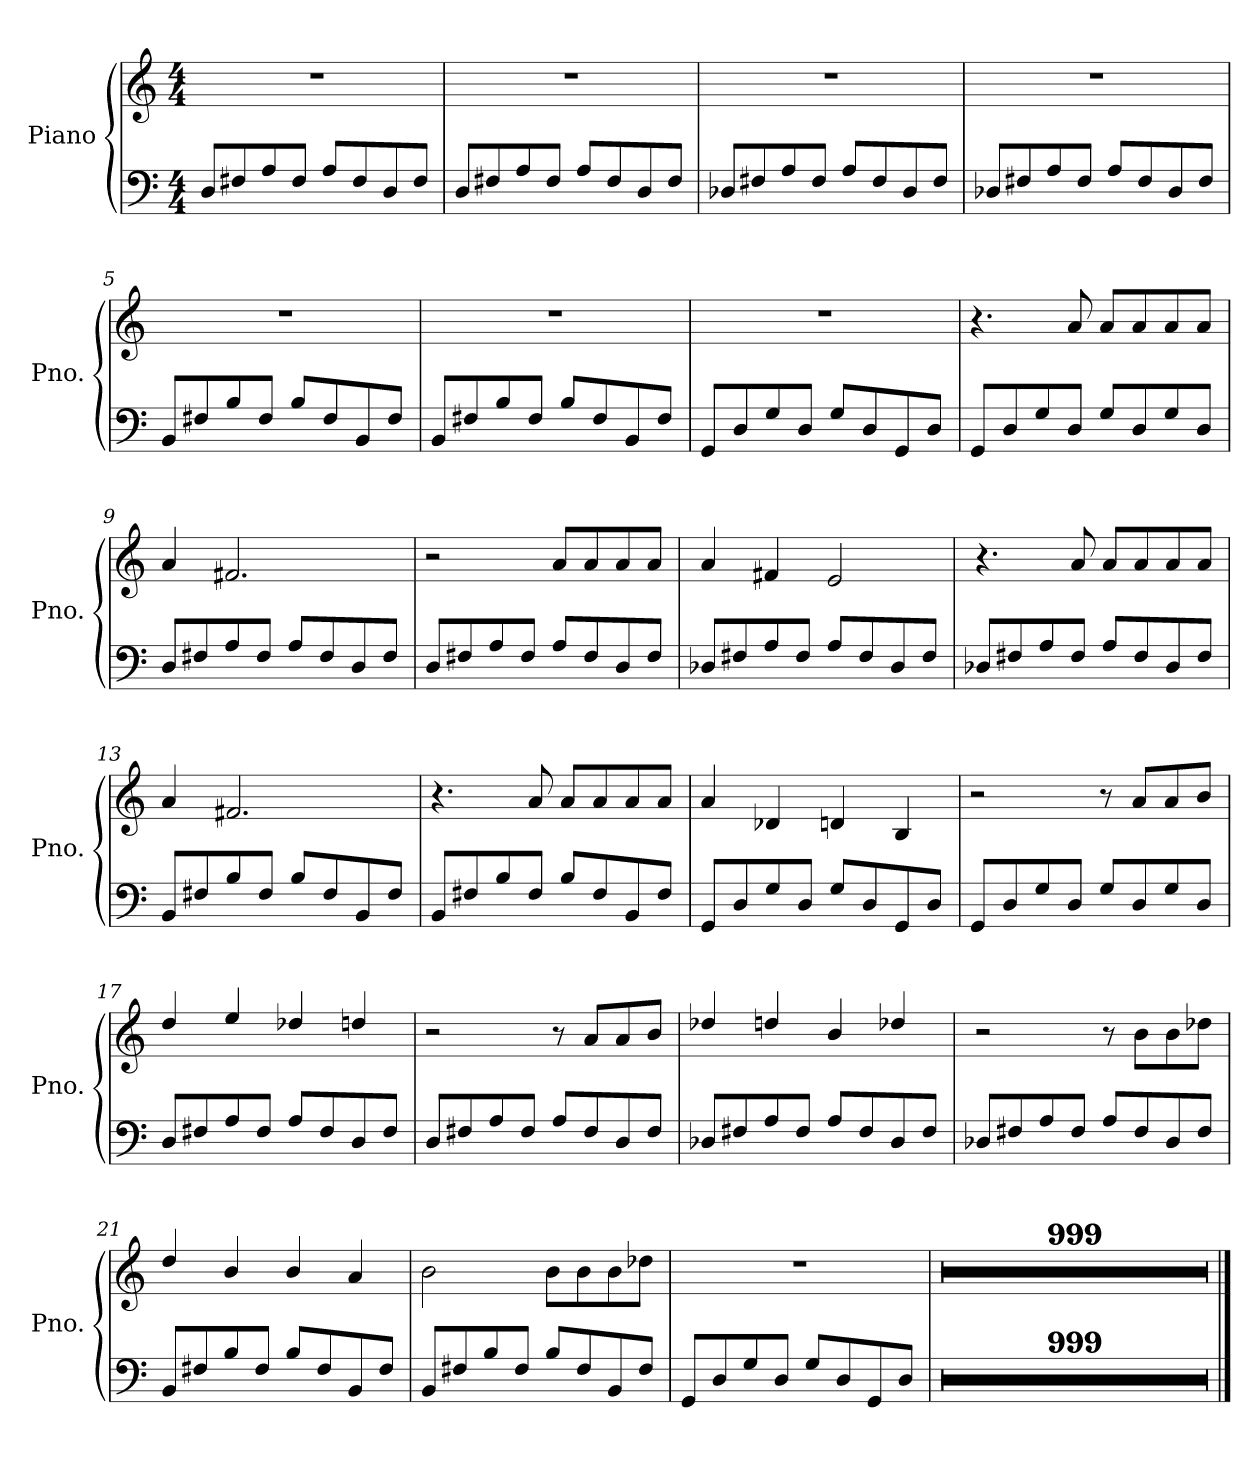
**kern	**kern
*part1	*part1
*staff2	*staff1
*I"Piano	*
*I'Pno.	*
*clefF4	*clefG2
*k[]	*k[]
*M4/4	*M4/4
=1	=1
8D/L	1r
8F#X/	.
8A/	.
8F#/J	.
8A/L	.
8F#/	.
8D/	.
8F#/J	.
=2	=2
8D/L	1r
8F#X/	.
8A/	.
8F#/J	.
8A/L	.
8F#/	.
8D/	.
8F#/J	.
=3	=3
8D-X/L	1r
8F#X/	.
8A/	.
8F#/J	.
8A/L	.
8F#/	.
8D-/	.
8F#/J	.
=4	=4
8D-X/L	1r
8F#X/	.
8A/	.
8F#/J	.
8A/L	.
8F#/	.
8D-/	.
8F#/J	.
!!LO:LB:g=z
=5	=5
8BB/L	1r
8F#X/	.
8B/	.
8F#/J	.
8B/L	.
8F#/	.
8BB/	.
8F#/J	.
=6	=6
8BB/L	1r
8F#X/	.
8B/	.
8F#/J	.
8B/L	.
8F#/	.
8BB/	.
8F#/J	.
=7	=7
8GG/L	1r
8D/	.
8G/	.
8D/J	.
8G/L	.
8D/	.
8GG/	.
8D/J	.
=8	=8
8GG/L	4.r
8D/	.
8G/	.
8D/J	8a/
8G/L	8a/L
8D/	8a/
8G/	8a/
8D/J	8a/J
=9	=9
8D/L	4a/
8F#X/	.
8A/	2.f#X/
8F#/J	.
8A/L	.
8F#/	.
8D/	.
8F#/J	.
!!LO:LB:g=z
=10	=10
8D/L	2r
8F#X/	.
8A/	.
8F#/J	.
8A/L	8a/L
8F#/	8a/
8D/	8a/
8F#/J	8a/J
=11	=11
8D-X/L	4a/
8F#X/	.
8A/	4f#X/
8F#/J	.
8A/L	2e/
8F#/	.
8D-/	.
8F#/J	.
=12	=12
8D-X/L	4.r
8F#X/	.
8A/	.
8F#/J	8a/
8A/L	8a/L
8F#/	8a/
8D-/	8a/
8F#/J	8a/J
=13	=13
8BB/L	4a/
8F#X/	.
8B/	2.f#X/
8F#/J	.
8B/L	.
8F#/	.
8BB/	.
8F#/J	.
!!LO:LB:g=z
=14	=14
8BB/L	4.r
8F#X/	.
8B/	.
8F#/J	8a/
8B/L	8a/L
8F#/	8a/
8BB/	8a/
8F#/J	8a/J
=15	=15
8GG/L	4a/
8D/	.
8G/	4d-X/
8D/J	.
8G/L	4dn/
8D/	.
8GG/	4B/
8D/J	.
=16	=16
8GG/L	2r
8D/	.
8G/	.
8D/J	.
8G/L	8r
8D/	8a/L
8G/	8a/
8D/J	8b/J
=17	=17
8D/L	4dd/
8F#X/	.
8A/	4ee/
8F#/J	.
8A/L	4dd-X/
8F#/	.
8D/	4ddn/
8F#/J	.
=18	=18
8D/L	2r
8F#X/	.
8A/	.
8F#/J	.
8A/L	8r
8F#/	8a/L
8D/	8a/
8F#/J	8b/J
!!LO:LB:g=z
=19	=19
8D-X/L	4dd-X/
8F#X/	.
8A/	4ddn/
8F#/J	.
8A/L	4b/
8F#/	.
8D-/	4dd-X/
8F#/J	.
=20	=20
8D-X/L	2r
8F#X/	.
8A/	.
8F#/J	.
8A/L	8r
8F#/	8b\L
8D-/	8b\
8F#/J	8dd-X\J
=21	=21
8BB/L	4dd/
8F#X/	.
8B/	4b/
8F#/J	.
8B/L	4b/
8F#/	.
8BB/	4a/
8F#/J	.
=22	=22
8BB/L	2b\
8F#X/	.
8B/	.
8F#/J	.
8B/L	8b\L
8F#/	8b\
8BB/	8b\
8F#/J	8dd-X\J
!!LO:PB:g=z
=23	=23
8GG/L	1r
8D/	.
8G/	.
8D/J	.
8G/L	.
8D/	.
8GG/	.
8D/J	.
=24	=24
1r	1r
=25	=25
1r	1r
=26	=26
1r	1r
=27	=27
1r	1r
=28	=28
1r	1r
=29	=29
1r	1r
=30	=30
1r	1r
=31	=31
1r	1r
=32	=32
1r	1r
=33	=33
1r	1r
=34	=34
1r	1r
=35	=35
1r	1r
=36	=36
1r	1r
=37	=37
1r	1r
!!LO:LB:g=z
=38	=38
1r	1r
=39	=39
1r	1r
=40	=40
1r	1r
=41	=41
1r	1r
=42	=42
1r	1r
=43	=43
1r	1r
=44	=44
1r	1r
=45	=45
1r	1r
=46	=46
1r	1r
=47	=47
1r	1r
=48	=48
1r	1r
=49	=49
1r	1r
=50	=50
1r	1r
=51	=51
1r	1r
=52	=52
1r	1r
=53	=53
1r	1r
=54	=54
1r	1r
=55	=55
1r	1r
!!LO:LB:g=z
=56	=56
1r	1r
=57	=57
1r	1r
=58	=58
1r	1r
=59	=59
1r	1r
=60	=60
1r	1r
=61	=61
1r	1r
=62	=62
1r	1r
=63	=63
1r	1r
=64	=64
1r	1r
=65	=65
1r	1r
=66	=66
1r	1r
=67	=67
1r	1r
=68	=68
1r	1r
=69	=69
1r	1r
=70	=70
1r	1r
=71	=71
1r	1r
=72	=72
1r	1r
=73	=73
1r	1r
!!LO:LB:g=z
=74	=74
1r	1r
=75	=75
1r	1r
=76	=76
1r	1r
=77	=77
1r	1r
=78	=78
1r	1r
=79	=79
1r	1r
=80	=80
1r	1r
=81	=81
1r	1r
=82	=82
1r	1r
=83	=83
1r	1r
=84	=84
1r	1r
=85	=85
1r	1r
=86	=86
1r	1r
=87	=87
1r	1r
=88	=88
1r	1r
=89	=89
1r	1r
=90	=90
1r	1r
=91	=91
1r	1r
!!LO:LB:g=z
=92	=92
1r	1r
=93	=93
1r	1r
=94	=94
1r	1r
=95	=95
1r	1r
=96	=96
1r	1r
=97	=97
1r	1r
=98	=98
1r	1r
=99	=99
1r	1r
=100	=100
1r	1r
=101	=101
1r	1r
=102	=102
1r	1r
=103	=103
1r	1r
=104	=104
1r	1r
=105	=105
1r	1r
=106	=106
1r	1r
=107	=107
1r	1r
=108	=108
1r	1r
=109	=109
1r	1r
!!LO:LB:g=z
=110	=110
1r	1r
=111	=111
1r	1r
=112	=112
1r	1r
=113	=113
1r	1r
=114	=114
1r	1r
=115	=115
1r	1r
=116	=116
1r	1r
=117	=117
1r	1r
=118	=118
1r	1r
=119	=119
1r	1r
=120	=120
1r	1r
=121	=121
1r	1r
=122	=122
1r	1r
=123	=123
1r	1r
=124	=124
1r	1r
=125	=125
1r	1r
=126	=126
1r	1r
=127	=127
1r	1r
!!LO:PB:g=z
=128	=128
1r	1r
=129	=129
1r	1r
=130	=130
1r	1r
=131	=131
1r	1r
=132	=132
1r	1r
=133	=133
1r	1r
=134	=134
1r	1r
=135	=135
1r	1r
=136	=136
1r	1r
=137	=137
1r	1r
=138	=138
1r	1r
=139	=139
1r	1r
=140	=140
1r	1r
=141	=141
1r	1r
=142	=142
1r	1r
=143	=143
1r	1r
=144	=144
1r	1r
=145	=145
1r	1r
!!LO:LB:g=z
=146	=146
1r	1r
=147	=147
1r	1r
=148	=148
1r	1r
=149	=149
1r	1r
=150	=150
1r	1r
=151	=151
1r	1r
=152	=152
1r	1r
=153	=153
1r	1r
=154	=154
1r	1r
=155	=155
1r	1r
=156	=156
1r	1r
=157	=157
1r	1r
=158	=158
1r	1r
=159	=159
1r	1r
=160	=160
1r	1r
=161	=161
1r	1r
=162	=162
1r	1r
=163	=163
1r	1r
!!LO:LB:g=z
=164	=164
1r	1r
=165	=165
1r	1r
=166	=166
1r	1r
=167	=167
1r	1r
=168	=168
1r	1r
=169	=169
1r	1r
=170	=170
1r	1r
=171	=171
1r	1r
=172	=172
1r	1r
=173	=173
1r	1r
=174	=174
1r	1r
=175	=175
1r	1r
=176	=176
1r	1r
=177	=177
1r	1r
=178	=178
1r	1r
=179	=179
1r	1r
=180	=180
1r	1r
=181	=181
1r	1r
!!LO:LB:g=z
=182	=182
1r	1r
=183	=183
1r	1r
=184	=184
1r	1r
=185	=185
1r	1r
=186	=186
1r	1r
=187	=187
1r	1r
=188	=188
1r	1r
=189	=189
1r	1r
=190	=190
1r	1r
=191	=191
1r	1r
=192	=192
1r	1r
=193	=193
1r	1r
=194	=194
1r	1r
=195	=195
1r	1r
=196	=196
1r	1r
=197	=197
1r	1r
=198	=198
1r	1r
=199	=199
1r	1r
!!LO:LB:g=z
=200	=200
1r	1r
=201	=201
1r	1r
=202	=202
1r	1r
=203	=203
1r	1r
=204	=204
1r	1r
=205	=205
1r	1r
=206	=206
1r	1r
=207	=207
1r	1r
=208	=208
1r	1r
=209	=209
1r	1r
=210	=210
1r	1r
=211	=211
1r	1r
=212	=212
1r	1r
=213	=213
1r	1r
=214	=214
1r	1r
=215	=215
1r	1r
=216	=216
1r	1r
=217	=217
1r	1r
!!LO:LB:g=z
=218	=218
1r	1r
=219	=219
1r	1r
=220	=220
1r	1r
=221	=221
1r	1r
=222	=222
1r	1r
=223	=223
1r	1r
=224	=224
1r	1r
=225	=225
1r	1r
=226	=226
1r	1r
=227	=227
1r	1r
=228	=228
1r	1r
=229	=229
1r	1r
=230	=230
1r	1r
=231	=231
1r	1r
=232	=232
1r	1r
=233	=233
1r	1r
=234	=234
1r	1r
=235	=235
1r	1r
!!LO:PB:g=z
=236	=236
1r	1r
=237	=237
1r	1r
=238	=238
1r	1r
=239	=239
1r	1r
=240	=240
1r	1r
=241	=241
1r	1r
=242	=242
1r	1r
=243	=243
1r	1r
=244	=244
1r	1r
=245	=245
1r	1r
=246	=246
1r	1r
=247	=247
1r	1r
=248	=248
1r	1r
=249	=249
1r	1r
=250	=250
1r	1r
=251	=251
1r	1r
=252	=252
1r	1r
=253	=253
1r	1r
!!LO:LB:g=z
=254	=254
1r	1r
=255	=255
1r	1r
=256	=256
1r	1r
=257	=257
1r	1r
=258	=258
1r	1r
=259	=259
1r	1r
=260	=260
1r	1r
=261	=261
1r	1r
=262	=262
1r	1r
=263	=263
1r	1r
=264	=264
1r	1r
=265	=265
1r	1r
=266	=266
1r	1r
=267	=267
1r	1r
=268	=268
1r	1r
=269	=269
1r	1r
=270	=270
1r	1r
=271	=271
1r	1r
!!LO:LB:g=z
=272	=272
1r	1r
=273	=273
1r	1r
=274	=274
1r	1r
=275	=275
1r	1r
=276	=276
1r	1r
=277	=277
1r	1r
=278	=278
1r	1r
=279	=279
1r	1r
=280	=280
1r	1r
=281	=281
1r	1r
=282	=282
1r	1r
=283	=283
1r	1r
=284	=284
1r	1r
=285	=285
1r	1r
=286	=286
1r	1r
=287	=287
1r	1r
=288	=288
1r	1r
=289	=289
1r	1r
!!LO:LB:g=z
=290	=290
1r	1r
=291	=291
1r	1r
=292	=292
1r	1r
=293	=293
1r	1r
=294	=294
1r	1r
=295	=295
1r	1r
=296	=296
1r	1r
=297	=297
1r	1r
=298	=298
1r	1r
=299	=299
1r	1r
=300	=300
1r	1r
=301	=301
1r	1r
=302	=302
1r	1r
=303	=303
1r	1r
=304	=304
1r	1r
=305	=305
1r	1r
=306	=306
1r	1r
=307	=307
1r	1r
!!LO:LB:g=z
=308	=308
1r	1r
=309	=309
1r	1r
=310	=310
1r	1r
=311	=311
1r	1r
=312	=312
1r	1r
=313	=313
1r	1r
=314	=314
1r	1r
=315	=315
1r	1r
=316	=316
1r	1r
=317	=317
1r	1r
=318	=318
1r	1r
=319	=319
1r	1r
=320	=320
1r	1r
=321	=321
1r	1r
=322	=322
1r	1r
=323	=323
1r	1r
=324	=324
1r	1r
=325	=325
1r	1r
!!LO:LB:g=z
=326	=326
1r	1r
=327	=327
1r	1r
=328	=328
1r	1r
=329	=329
1r	1r
=330	=330
1r	1r
=331	=331
1r	1r
=332	=332
1r	1r
=333	=333
1r	1r
=334	=334
1r	1r
=335	=335
1r	1r
=336	=336
1r	1r
=337	=337
1r	1r
=338	=338
1r	1r
=339	=339
1r	1r
=340	=340
1r	1r
=341	=341
1r	1r
=342	=342
1r	1r
=343	=343
1r	1r
!!LO:PB:g=z
=344	=344
1r	1r
=345	=345
1r	1r
=346	=346
1r	1r
=347	=347
1r	1r
=348	=348
1r	1r
=349	=349
1r	1r
=350	=350
1r	1r
=351	=351
1r	1r
=352	=352
1r	1r
=353	=353
1r	1r
=354	=354
1r	1r
=355	=355
1r	1r
=356	=356
1r	1r
=357	=357
1r	1r
=358	=358
1r	1r
=359	=359
1r	1r
=360	=360
1r	1r
=361	=361
1r	1r
!!LO:LB:g=z
=362	=362
1r	1r
=363	=363
1r	1r
=364	=364
1r	1r
=365	=365
1r	1r
=366	=366
1r	1r
=367	=367
1r	1r
=368	=368
1r	1r
=369	=369
1r	1r
=370	=370
1r	1r
=371	=371
1r	1r
=372	=372
1r	1r
=373	=373
1r	1r
=374	=374
1r	1r
=375	=375
1r	1r
=376	=376
1r	1r
=377	=377
1r	1r
=378	=378
1r	1r
=379	=379
1r	1r
!!LO:LB:g=z
=380	=380
1r	1r
=381	=381
1r	1r
=382	=382
1r	1r
=383	=383
1r	1r
=384	=384
1r	1r
=385	=385
1r	1r
=386	=386
1r	1r
=387	=387
1r	1r
=388	=388
1r	1r
=389	=389
1r	1r
=390	=390
1r	1r
=391	=391
1r	1r
=392	=392
1r	1r
=393	=393
1r	1r
=394	=394
1r	1r
=395	=395
1r	1r
=396	=396
1r	1r
=397	=397
1r	1r
!!LO:LB:g=z
=398	=398
1r	1r
=399	=399
1r	1r
=400	=400
1r	1r
=401	=401
1r	1r
=402	=402
1r	1r
=403	=403
1r	1r
=404	=404
1r	1r
=405	=405
1r	1r
=406	=406
1r	1r
=407	=407
1r	1r
=408	=408
1r	1r
=409	=409
1r	1r
=410	=410
1r	1r
=411	=411
1r	1r
=412	=412
1r	1r
=413	=413
1r	1r
=414	=414
1r	1r
=415	=415
1r	1r
!!LO:LB:g=z
=416	=416
1r	1r
=417	=417
1r	1r
=418	=418
1r	1r
=419	=419
1r	1r
=420	=420
1r	1r
=421	=421
1r	1r
=422	=422
1r	1r
=423	=423
1r	1r
=424	=424
1r	1r
=425	=425
1r	1r
=426	=426
1r	1r
=427	=427
1r	1r
=428	=428
1r	1r
=429	=429
1r	1r
=430	=430
1r	1r
=431	=431
1r	1r
=432	=432
1r	1r
=433	=433
1r	1r
!!LO:LB:g=z
=434	=434
1r	1r
=435	=435
1r	1r
=436	=436
1r	1r
=437	=437
1r	1r
=438	=438
1r	1r
=439	=439
1r	1r
=440	=440
1r	1r
=441	=441
1r	1r
=442	=442
1r	1r
=443	=443
1r	1r
=444	=444
1r	1r
=445	=445
1r	1r
=446	=446
1r	1r
=447	=447
1r	1r
=448	=448
1r	1r
=449	=449
1r	1r
=450	=450
1r	1r
=451	=451
1r	1r
!!LO:PB:g=z
=452	=452
1r	1r
=453	=453
1r	1r
=454	=454
1r	1r
=455	=455
1r	1r
=456	=456
1r	1r
=457	=457
1r	1r
=458	=458
1r	1r
=459	=459
1r	1r
=460	=460
1r	1r
=461	=461
1r	1r
=462	=462
1r	1r
=463	=463
1r	1r
=464	=464
1r	1r
=465	=465
1r	1r
=466	=466
1r	1r
=467	=467
1r	1r
=468	=468
1r	1r
=469	=469
1r	1r
!!LO:LB:g=z
=470	=470
1r	1r
=471	=471
1r	1r
=472	=472
1r	1r
=473	=473
1r	1r
=474	=474
1r	1r
=475	=475
1r	1r
=476	=476
1r	1r
=477	=477
1r	1r
=478	=478
1r	1r
=479	=479
1r	1r
=480	=480
1r	1r
=481	=481
1r	1r
=482	=482
1r	1r
=483	=483
1r	1r
=484	=484
1r	1r
=485	=485
1r	1r
=486	=486
1r	1r
=487	=487
1r	1r
!!LO:LB:g=z
=488	=488
1r	1r
=489	=489
1r	1r
=490	=490
1r	1r
=491	=491
1r	1r
=492	=492
1r	1r
=493	=493
1r	1r
=494	=494
1r	1r
=495	=495
1r	1r
=496	=496
1r	1r
=497	=497
1r	1r
=498	=498
1r	1r
=499	=499
1r	1r
=500	=500
1r	1r
=501	=501
1r	1r
=502	=502
1r	1r
=503	=503
1r	1r
=504	=504
1r	1r
=505	=505
1r	1r
!!LO:LB:g=z
=506	=506
1r	1r
=507	=507
1r	1r
=508	=508
1r	1r
=509	=509
1r	1r
=510	=510
1r	1r
=511	=511
1r	1r
=512	=512
1r	1r
=513	=513
1r	1r
=514	=514
1r	1r
=515	=515
1r	1r
=516	=516
1r	1r
=517	=517
1r	1r
=518	=518
1r	1r
=519	=519
1r	1r
=520	=520
1r	1r
=521	=521
1r	1r
=522	=522
1r	1r
=523	=523
1r	1r
!!LO:LB:g=z
=524	=524
1r	1r
=525	=525
1r	1r
=526	=526
1r	1r
=527	=527
1r	1r
=528	=528
1r	1r
=529	=529
1r	1r
=530	=530
1r	1r
=531	=531
1r	1r
=532	=532
1r	1r
=533	=533
1r	1r
=534	=534
1r	1r
=535	=535
1r	1r
=536	=536
1r	1r
=537	=537
1r	1r
=538	=538
1r	1r
=539	=539
1r	1r
=540	=540
1r	1r
=541	=541
1r	1r
!!LO:LB:g=z
=542	=542
1r	1r
=543	=543
1r	1r
=544	=544
1r	1r
=545	=545
1r	1r
=546	=546
1r	1r
=547	=547
1r	1r
=548	=548
1r	1r
=549	=549
1r	1r
=550	=550
1r	1r
=551	=551
1r	1r
=552	=552
1r	1r
=553	=553
1r	1r
=554	=554
1r	1r
=555	=555
1r	1r
=556	=556
1r	1r
=557	=557
1r	1r
=558	=558
1r	1r
=559	=559
1r	1r
!!LO:PB:g=z
=560	=560
1r	1r
=561	=561
1r	1r
=562	=562
1r	1r
=563	=563
1r	1r
=564	=564
1r	1r
=565	=565
1r	1r
=566	=566
1r	1r
=567	=567
1r	1r
=568	=568
1r	1r
=569	=569
1r	1r
=570	=570
1r	1r
=571	=571
1r	1r
=572	=572
1r	1r
=573	=573
1r	1r
=574	=574
1r	1r
=575	=575
1r	1r
=576	=576
1r	1r
=577	=577
1r	1r
!!LO:LB:g=z
=578	=578
1r	1r
=579	=579
1r	1r
=580	=580
1r	1r
=581	=581
1r	1r
=582	=582
1r	1r
=583	=583
1r	1r
=584	=584
1r	1r
=585	=585
1r	1r
=586	=586
1r	1r
=587	=587
1r	1r
=588	=588
1r	1r
=589	=589
1r	1r
=590	=590
1r	1r
=591	=591
1r	1r
=592	=592
1r	1r
=593	=593
1r	1r
=594	=594
1r	1r
=595	=595
1r	1r
!!LO:LB:g=z
=596	=596
1r	1r
=597	=597
1r	1r
=598	=598
1r	1r
=599	=599
1r	1r
=600	=600
1r	1r
=601	=601
1r	1r
=602	=602
1r	1r
=603	=603
1r	1r
=604	=604
1r	1r
=605	=605
1r	1r
=606	=606
1r	1r
=607	=607
1r	1r
=608	=608
1r	1r
=609	=609
1r	1r
=610	=610
1r	1r
=611	=611
1r	1r
=612	=612
1r	1r
=613	=613
1r	1r
!!LO:LB:g=z
=614	=614
1r	1r
=615	=615
1r	1r
=616	=616
1r	1r
=617	=617
1r	1r
=618	=618
1r	1r
=619	=619
1r	1r
=620	=620
1r	1r
=621	=621
1r	1r
=622	=622
1r	1r
=623	=623
1r	1r
=624	=624
1r	1r
=625	=625
1r	1r
=626	=626
1r	1r
=627	=627
1r	1r
=628	=628
1r	1r
=629	=629
1r	1r
=630	=630
1r	1r
=631	=631
1r	1r
!!LO:LB:g=z
=632	=632
1r	1r
=633	=633
1r	1r
=634	=634
1r	1r
=635	=635
1r	1r
=636	=636
1r	1r
=637	=637
1r	1r
=638	=638
1r	1r
=639	=639
1r	1r
=640	=640
1r	1r
=641	=641
1r	1r
=642	=642
1r	1r
=643	=643
1r	1r
=644	=644
1r	1r
=645	=645
1r	1r
=646	=646
1r	1r
=647	=647
1r	1r
=648	=648
1r	1r
=649	=649
1r	1r
!!LO:LB:g=z
=650	=650
1r	1r
=651	=651
1r	1r
=652	=652
1r	1r
=653	=653
1r	1r
=654	=654
1r	1r
=655	=655
1r	1r
=656	=656
1r	1r
=657	=657
1r	1r
=658	=658
1r	1r
=659	=659
1r	1r
=660	=660
1r	1r
=661	=661
1r	1r
=662	=662
1r	1r
=663	=663
1r	1r
=664	=664
1r	1r
=665	=665
1r	1r
=666	=666
1r	1r
=667	=667
1r	1r
!!LO:PB:g=z
=668	=668
1r	1r
=669	=669
1r	1r
=670	=670
1r	1r
=671	=671
1r	1r
=672	=672
1r	1r
=673	=673
1r	1r
=674	=674
1r	1r
=675	=675
1r	1r
=676	=676
1r	1r
=677	=677
1r	1r
=678	=678
1r	1r
=679	=679
1r	1r
=680	=680
1r	1r
=681	=681
1r	1r
=682	=682
1r	1r
=683	=683
1r	1r
=684	=684
1r	1r
=685	=685
1r	1r
!!LO:LB:g=z
=686	=686
1r	1r
=687	=687
1r	1r
=688	=688
1r	1r
=689	=689
1r	1r
=690	=690
1r	1r
=691	=691
1r	1r
=692	=692
1r	1r
=693	=693
1r	1r
=694	=694
1r	1r
=695	=695
1r	1r
=696	=696
1r	1r
=697	=697
1r	1r
=698	=698
1r	1r
=699	=699
1r	1r
=700	=700
1r	1r
=701	=701
1r	1r
=702	=702
1r	1r
=703	=703
1r	1r
!!LO:LB:g=z
=704	=704
1r	1r
=705	=705
1r	1r
=706	=706
1r	1r
=707	=707
1r	1r
=708	=708
1r	1r
=709	=709
1r	1r
=710	=710
1r	1r
=711	=711
1r	1r
=712	=712
1r	1r
=713	=713
1r	1r
=714	=714
1r	1r
=715	=715
1r	1r
=716	=716
1r	1r
=717	=717
1r	1r
=718	=718
1r	1r
=719	=719
1r	1r
=720	=720
1r	1r
=721	=721
1r	1r
!!LO:LB:g=z
=722	=722
1r	1r
=723	=723
1r	1r
=724	=724
1r	1r
=725	=725
1r	1r
=726	=726
1r	1r
=727	=727
1r	1r
=728	=728
1r	1r
=729	=729
1r	1r
=730	=730
1r	1r
=731	=731
1r	1r
=732	=732
1r	1r
=733	=733
1r	1r
=734	=734
1r	1r
=735	=735
1r	1r
=736	=736
1r	1r
=737	=737
1r	1r
=738	=738
1r	1r
=739	=739
1r	1r
!!LO:LB:g=z
=740	=740
1r	1r
=741	=741
1r	1r
=742	=742
1r	1r
=743	=743
1r	1r
=744	=744
1r	1r
=745	=745
1r	1r
=746	=746
1r	1r
=747	=747
1r	1r
=748	=748
1r	1r
=749	=749
1r	1r
=750	=750
1r	1r
=751	=751
1r	1r
=752	=752
1r	1r
=753	=753
1r	1r
=754	=754
1r	1r
=755	=755
1r	1r
=756	=756
1r	1r
=757	=757
1r	1r
!!LO:LB:g=z
=758	=758
1r	1r
=759	=759
1r	1r
=760	=760
1r	1r
=761	=761
1r	1r
=762	=762
1r	1r
=763	=763
1r	1r
=764	=764
1r	1r
=765	=765
1r	1r
=766	=766
1r	1r
=767	=767
1r	1r
=768	=768
1r	1r
=769	=769
1r	1r
=770	=770
1r	1r
=771	=771
1r	1r
=772	=772
1r	1r
=773	=773
1r	1r
=774	=774
1r	1r
=775	=775
1r	1r
!!LO:PB:g=z
=776	=776
1r	1r
=777	=777
1r	1r
=778	=778
1r	1r
=779	=779
1r	1r
=780	=780
1r	1r
=781	=781
1r	1r
=782	=782
1r	1r
=783	=783
1r	1r
=784	=784
1r	1r
=785	=785
1r	1r
=786	=786
1r	1r
=787	=787
1r	1r
=788	=788
1r	1r
=789	=789
1r	1r
=790	=790
1r	1r
=791	=791
1r	1r
=792	=792
1r	1r
=793	=793
1r	1r
!!LO:LB:g=z
=794	=794
1r	1r
=795	=795
1r	1r
=796	=796
1r	1r
=797	=797
1r	1r
=798	=798
1r	1r
=799	=799
1r	1r
=800	=800
1r	1r
=801	=801
1r	1r
=802	=802
1r	1r
=803	=803
1r	1r
=804	=804
1r	1r
=805	=805
1r	1r
=806	=806
1r	1r
=807	=807
1r	1r
=808	=808
1r	1r
=809	=809
1r	1r
=810	=810
1r	1r
=811	=811
1r	1r
!!LO:LB:g=z
=812	=812
1r	1r
=813	=813
1r	1r
=814	=814
1r	1r
=815	=815
1r	1r
=816	=816
1r	1r
=817	=817
1r	1r
=818	=818
1r	1r
=819	=819
1r	1r
=820	=820
1r	1r
=821	=821
1r	1r
=822	=822
1r	1r
=823	=823
1r	1r
=824	=824
1r	1r
=825	=825
1r	1r
=826	=826
1r	1r
=827	=827
1r	1r
=828	=828
1r	1r
=829	=829
1r	1r
!!LO:LB:g=z
=830	=830
1r	1r
=831	=831
1r	1r
=832	=832
1r	1r
=833	=833
1r	1r
=834	=834
1r	1r
=835	=835
1r	1r
=836	=836
1r	1r
=837	=837
1r	1r
=838	=838
1r	1r
=839	=839
1r	1r
=840	=840
1r	1r
=841	=841
1r	1r
=842	=842
1r	1r
=843	=843
1r	1r
=844	=844
1r	1r
=845	=845
1r	1r
=846	=846
1r	1r
=847	=847
1r	1r
!!LO:LB:g=z
=848	=848
1r	1r
=849	=849
1r	1r
=850	=850
1r	1r
=851	=851
1r	1r
=852	=852
1r	1r
=853	=853
1r	1r
=854	=854
1r	1r
=855	=855
1r	1r
=856	=856
1r	1r
=857	=857
1r	1r
=858	=858
1r	1r
=859	=859
1r	1r
=860	=860
1r	1r
=861	=861
1r	1r
=862	=862
1r	1r
=863	=863
1r	1r
=864	=864
1r	1r
=865	=865
1r	1r
!!LO:LB:g=z
=866	=866
1r	1r
=867	=867
1r	1r
=868	=868
1r	1r
=869	=869
1r	1r
=870	=870
1r	1r
=871	=871
1r	1r
=872	=872
1r	1r
=873	=873
1r	1r
=874	=874
1r	1r
=875	=875
1r	1r
=876	=876
1r	1r
=877	=877
1r	1r
=878	=878
1r	1r
=879	=879
1r	1r
=880	=880
1r	1r
=881	=881
1r	1r
=882	=882
1r	1r
=883	=883
1r	1r
!!LO:PB:g=z
=884	=884
1r	1r
=885	=885
1r	1r
=886	=886
1r	1r
=887	=887
1r	1r
=888	=888
1r	1r
=889	=889
1r	1r
=890	=890
1r	1r
=891	=891
1r	1r
=892	=892
1r	1r
=893	=893
1r	1r
=894	=894
1r	1r
=895	=895
1r	1r
=896	=896
1r	1r
=897	=897
1r	1r
=898	=898
1r	1r
=899	=899
1r	1r
=900	=900
1r	1r
=901	=901
1r	1r
!!LO:LB:g=z
=902	=902
1r	1r
=903	=903
1r	1r
=904	=904
1r	1r
=905	=905
1r	1r
=906	=906
1r	1r
=907	=907
1r	1r
=908	=908
1r	1r
=909	=909
1r	1r
=910	=910
1r	1r
=911	=911
1r	1r
=912	=912
1r	1r
=913	=913
1r	1r
=914	=914
1r	1r
=915	=915
1r	1r
=916	=916
1r	1r
=917	=917
1r	1r
=918	=918
1r	1r
=919	=919
1r	1r
!!LO:LB:g=z
=920	=920
1r	1r
=921	=921
1r	1r
=922	=922
1r	1r
=923	=923
1r	1r
=924	=924
1r	1r
=925	=925
1r	1r
=926	=926
1r	1r
=927	=927
1r	1r
=928	=928
1r	1r
=929	=929
1r	1r
=930	=930
1r	1r
=931	=931
1r	1r
=932	=932
1r	1r
=933	=933
1r	1r
=934	=934
1r	1r
=935	=935
1r	1r
=936	=936
1r	1r
=937	=937
1r	1r
!!LO:LB:g=z
=938	=938
1r	1r
=939	=939
1r	1r
=940	=940
1r	1r
=941	=941
1r	1r
=942	=942
1r	1r
=943	=943
1r	1r
=944	=944
1r	1r
=945	=945
1r	1r
=946	=946
1r	1r
=947	=947
1r	1r
=948	=948
1r	1r
=949	=949
1r	1r
=950	=950
1r	1r
=951	=951
1r	1r
=952	=952
1r	1r
=953	=953
1r	1r
=954	=954
1r	1r
=955	=955
1r	1r
!!LO:LB:g=z
=956	=956
1r	1r
=957	=957
1r	1r
=958	=958
1r	1r
=959	=959
1r	1r
=960	=960
1r	1r
=961	=961
1r	1r
=962	=962
1r	1r
=963	=963
1r	1r
=964	=964
1r	1r
=965	=965
1r	1r
=966	=966
1r	1r
=967	=967
1r	1r
=968	=968
1r	1r
=969	=969
1r	1r
=970	=970
1r	1r
=971	=971
1r	1r
=972	=972
1r	1r
=973	=973
1r	1r
!!LO:LB:g=z
=974	=974
1r	1r
=975	=975
1r	1r
=976	=976
1r	1r
=977	=977
1r	1r
=978	=978
1r	1r
=979	=979
1r	1r
=980	=980
1r	1r
=981	=981
1r	1r
=982	=982
1r	1r
=983	=983
1r	1r
=984	=984
1r	1r
=985	=985
1r	1r
=986	=986
1r	1r
=987	=987
1r	1r
=988	=988
1r	1r
=989	=989
1r	1r
=990	=990
1r	1r
=991	=991
1r	1r
!!LO:PB:g=z
=992	=992
1r	1r
=993	=993
1r	1r
=994	=994
1r	1r
=995	=995
1r	1r
=996	=996
1r	1r
=997	=997
1r	1r
=998	=998
1r	1r
=999	=999
1r	1r
=1000	=1000
1r	1r
=1001	=1001
1r	1r
=1002	=1002
1r	1r
=1003	=1003
1r	1r
=1004	=1004
1r	1r
=1005	=1005
1r	1r
=1006	=1006
1r	1r
=1007	=1007
1r	1r
=1008	=1008
1r	1r
=1009	=1009
1r	1r
!!LO:LB:g=z
=1010	=1010
1r	1r
=1011	=1011
1r	1r
=1012	=1012
1r	1r
=1013	=1013
1r	1r
=1014	=1014
1r	1r
=1015	=1015
1r	1r
=1016	=1016
1r	1r
=1017	=1017
1r	1r
=1018	=1018
1r	1r
=1019	=1019
1r	1r
=1020	=1020
1r	1r
=1021	=1021
1r	1r
=1022	=1022
1r	1r
=1023	=1023
1r	1r
=1024	=1024
1r	1r
=1025	=1025
1r	1r
=1026	=1026
1r	1r
=1027	=1027
1r	1r
!!LO:LB:g=z
=1028	=1028
1r	1r
=1029	=1029
1r	1r
=1030	=1030
1r	1r
=1031	=1031
1r	1r
=1032	=1032
1r	1r
=1033	=1033
1r	1r
=1034	=1034
1r	1r
=1035	=1035
1r	1r
=1036	=1036
1r	1r
=1037	=1037
1r	1r
=1038	=1038
1r	1r
=1039	=1039
1r	1r
=1040	=1040
1r	1r
=1041	=1041
1r	1r
=1042	=1042
1r	1r
=1043	=1043
1r	1r
=1044	=1044
1r	1r
=1045	=1045
1r	1r
!!LO:LB:g=z
=1046	=1046
1r	1r
=1047	=1047
1r	1r
=1048	=1048
1r	1r
=1049	=1049
1r	1r
=1050	=1050
1r	1r
=1051	=1051
1r	1r
=1052	=1052
1r	1r
=1053	=1053
1r	1r
=1054	=1054
1r	1r
=1055	=1055
1r	1r
=1056	=1056
1r	1r
=1057	=1057
1r	1r
=1058	=1058
1r	1r
=1059	=1059
1r	1r
=1060	=1060
1r	1r
=1061	=1061
1r	1r
=1062	=1062
1r	1r
=1063	=1063
1r	1r
!!LO:LB:g=z
=1064	=1064
1r	1r
=1065	=1065
1r	1r
=1066	=1066
1r	1r
=1067	=1067
1r	1r
=1068	=1068
1r	1r
=1069	=1069
1r	1r
=1070	=1070
1r	1r
=1071	=1071
1r	1r
=1072	=1072
1r	1r
=1073	=1073
1r	1r
=1074	=1074
1r	1r
=1075	=1075
1r	1r
=1076	=1076
1r	1r
=1077	=1077
1r	1r
=1078	=1078
1r	1r
=1079	=1079
1r	1r
=1080	=1080
1r	1r
=1081	=1081
1r	1r
!!LO:LB:g=z
=1082	=1082
1r	1r
=1083	=1083
1r	1r
=1084	=1084
1r	1r
=1085	=1085
1r	1r
=1086	=1086
1r	1r
=1087	=1087
1r	1r
=1088	=1088
1r	1r
=1089	=1089
1r	1r
=1090	=1090
1r	1r
=1091	=1091
1r	1r
=1092	=1092
1r	1r
=1093	=1093
1r	1r
=1094	=1094
1r	1r
=1095	=1095
1r	1r
=1096	=1096
1r	1r
=1097	=1097
1r	1r
=1098	=1098
1r	1r
=1099	=1099
1r	1r
!!LO:PB:g=z
=1100	=1100
1r	1r
=1101	=1101
1r	1r
=1102	=1102
1r	1r
=1103	=1103
1r	1r
=1104	=1104
1r	1r
=1105	=1105
1r	1r
=1106	=1106
1r	1r
=1107	=1107
1r	1r
=1108	=1108
1r	1r
=1109	=1109
1r	1r
=1110	=1110
1r	1r
=1111	=1111
1r	1r
=1112	=1112
1r	1r
=1113	=1113
1r	1r
=1114	=1114
1r	1r
=1115	=1115
1r	1r
=1116	=1116
1r	1r
=1117	=1117
1r	1r
!!LO:LB:g=z
=1118	=1118
1r	1r
=1119	=1119
1r	1r
=1120	=1120
1r	1r
=1121	=1121
1r	1r
=1122	=1122
1r	1r
=1123	=1123
1r	1r
=1124	=1124
1r	1r
=1125	=1125
1r	1r
=1126	=1126
1r	1r
=1127	=1127
1r	1r
=1128	=1128
1r	1r
=1129	=1129
1r	1r
=1130	=1130
1r	1r
=1131	=1131
1r	1r
=1132	=1132
1r	1r
=1133	=1133
1r	1r
=1134	=1134
1r	1r
=1135	=1135
1r	1r
!!LO:LB:g=z
=1136	=1136
1r	1r
=1137	=1137
1r	1r
=1138	=1138
1r	1r
=1139	=1139
1r	1r
=1140	=1140
1r	1r
=1141	=1141
1r	1r
=1142	=1142
1r	1r
=1143	=1143
1r	1r
=1144	=1144
1r	1r
=1145	=1145
1r	1r
=1146	=1146
1r	1r
=1147	=1147
1r	1r
=1148	=1148
1r	1r
=1149	=1149
1r	1r
=1150	=1150
1r	1r
=1151	=1151
1r	1r
=1152	=1152
1r	1r
=1153	=1153
1r	1r
!!LO:LB:g=z
=1154	=1154
1r	1r
=1155	=1155
1r	1r
=1156	=1156
1r	1r
=1157	=1157
1r	1r
=1158	=1158
1r	1r
=1159	=1159
1r	1r
=1160	=1160
1r	1r
=1161	=1161
1r	1r
=1162	=1162
1r	1r
=1163	=1163
1r	1r
=1164	=1164
1r	1r
=1165	=1165
1r	1r
=1166	=1166
1r	1r
=1167	=1167
1r	1r
=1168	=1168
1r	1r
=1169	=1169
1r	1r
=1170	=1170
1r	1r
=1171	=1171
1r	1r
!!LO:LB:g=z
=1172	=1172
1r	1r
=1173	=1173
1r	1r
=1174	=1174
1r	1r
=1175	=1175
1r	1r
=1176	=1176
1r	1r
=1177	=1177
1r	1r
=1178	=1178
1r	1r
=1179	=1179
1r	1r
=1180	=1180
1r	1r
=1181	=1181
1r	1r
=1182	=1182
1r	1r
=1183	=1183
1r	1r
=1184	=1184
1r	1r
=1185	=1185
1r	1r
=1186	=1186
1r	1r
=1187	=1187
1r	1r
=1188	=1188
1r	1r
=1189	=1189
1r	1r
!!LO:LB:g=z
=1190	=1190
1r	1r
=1191	=1191
1r	1r
=1192	=1192
1r	1r
=1193	=1193
1r	1r
=1194	=1194
1r	1r
=1195	=1195
1r	1r
=1196	=1196
1r	1r
=1197	=1197
1r	1r
=1198	=1198
1r	1r
=1199	=1199
1r	1r
=1200	=1200
1r	1r
=1201	=1201
1r	1r
=1202	=1202
1r	1r
=1203	=1203
1r	1r
=1204	=1204
1r	1r
=1205	=1205
1r	1r
=1206	=1206
1r	1r
=1207	=1207
1r	1r
!!LO:PB:g=z
=1208	=1208
1r	1r
=1209	=1209
1r	1r
=1210	=1210
1r	1r
=1211	=1211
1r	1r
=1212	=1212
1r	1r
=1213	=1213
1r	1r
=1214	=1214
1r	1r
=1215	=1215
1r	1r
=1216	=1216
1r	1r
=1217	=1217
1r	1r
=1218	=1218
1r	1r
=1219	=1219
1r	1r
=1220	=1220
1r	1r
=1221	=1221
1r	1r
=1222	=1222
1r	1r
=1223	=1223
1r	1r
=1224	=1224
1r	1r
=1225	=1225
1r	1r
!!LO:LB:g=z
=1226	=1226
1r	1r
=1227	=1227
1r	1r
=1228	=1228
1r	1r
=1229	=1229
1r	1r
=1230	=1230
1r	1r
=1231	=1231
1r	1r
=1232	=1232
1r	1r
=1233	=1233
1r	1r
=1234	=1234
1r	1r
=1235	=1235
1r	1r
=1236	=1236
1r	1r
=1237	=1237
1r	1r
=1238	=1238
1r	1r
=1239	=1239
1r	1r
=1240	=1240
1r	1r
=1241	=1241
1r	1r
=1242	=1242
1r	1r
=1243	=1243
1r	1r
!!LO:LB:g=z
=1244	=1244
1r	1r
=1245	=1245
1r	1r
=1246	=1246
1r	1r
=1247	=1247
1r	1r
=1248	=1248
1r	1r
=1249	=1249
1r	1r
=1250	=1250
1r	1r
=1251	=1251
1r	1r
=1252	=1252
1r	1r
=1253	=1253
1r	1r
=1254	=1254
1r	1r
=1255	=1255
1r	1r
=1256	=1256
1r	1r
=1257	=1257
1r	1r
=1258	=1258
1r	1r
=1259	=1259
1r	1r
=1260	=1260
1r	1r
=1261	=1261
1r	1r
!!LO:LB:g=z
=1262	=1262
1r	1r
=1263	=1263
1r	1r
=1264	=1264
1r	1r
=1265	=1265
1r	1r
=1266	=1266
1r	1r
=1267	=1267
1r	1r
=1268	=1268
1r	1r
=1269	=1269
1r	1r
=1270	=1270
1r	1r
=1271	=1271
1r	1r
=1272	=1272
1r	1r
=1273	=1273
1r	1r
=1274	=1274
1r	1r
=1275	=1275
1r	1r
=1276	=1276
1r	1r
=1277	=1277
1r	1r
=1278	=1278
1r	1r
=1279	=1279
1r	1r
!!LO:LB:g=z
=1280	=1280
1r	1r
==	==
*-	*-
